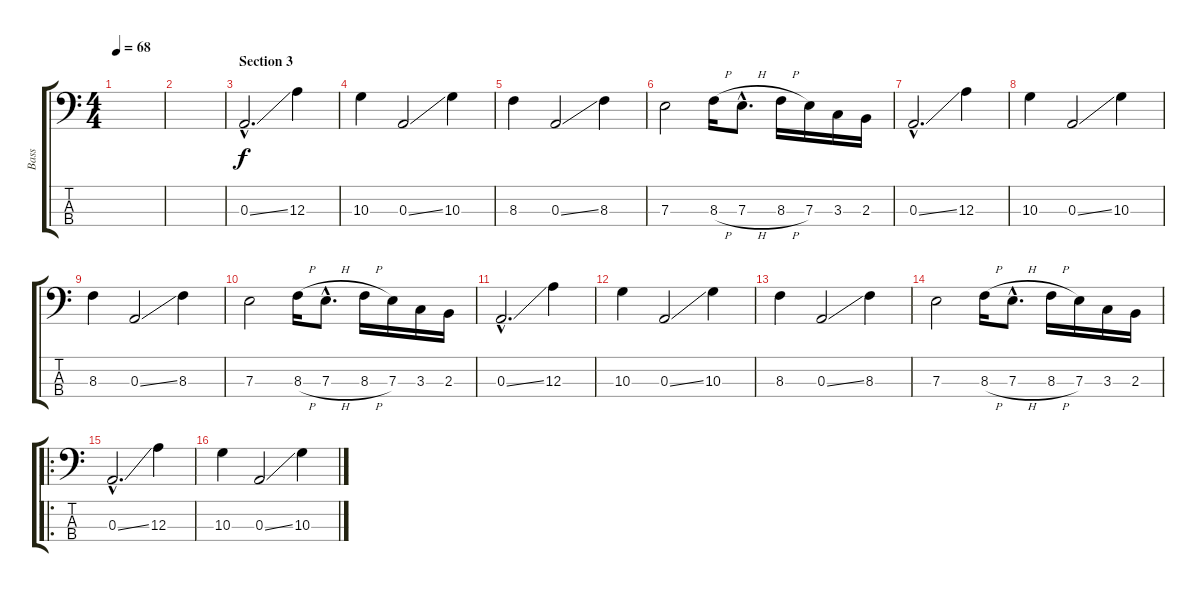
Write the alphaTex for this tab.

\track ("Bass" "Bass") {instrument electricbassfinger}
\staff {score tabs}
\tuning (G2 D2 A1 E0) {hide}
\ts (4 4)
\tempo 68
\clef f4
\ks c
|
|
\section ("" "Section 3")
0.3{ss hac}.2{d} 12.3.4 |
10.3.4 0.3{ss}.2 10.3.4 |
8.3.4 0.3{ss}.2 8.3.4 |
7.3.2 8.3{h}.16 7.3{h hac}.8{d} 8.3{h}.16 7.3.16 3.3.16 2.3.16 |
0.3{ss hac}.2{d} 12.3.4 |
10.3.4 0.3{ss}.2 10.3.4 |
8.3.4 0.3{ss}.2 8.3.4 |
7.3.2 8.3{h}.16 7.3{h hac}.8{d} 8.3{h}.16 7.3.16 3.3.16 2.3.16 |
0.3{ss hac}.2{d} 12.3.4 |
10.3.4 0.3{ss}.2 10.3.4 |
8.3.4 0.3{ss}.2 8.3.4 |
7.3.2 8.3{h}.16 7.3{h hac}.8{d} 8.3{h}.16 7.3.16 3.3.16 2.3.16 |
\ro
0.3{ss hac}.2{d} 12.3.4 |
10.3.4 0.3{ss}.2 10.3.4
